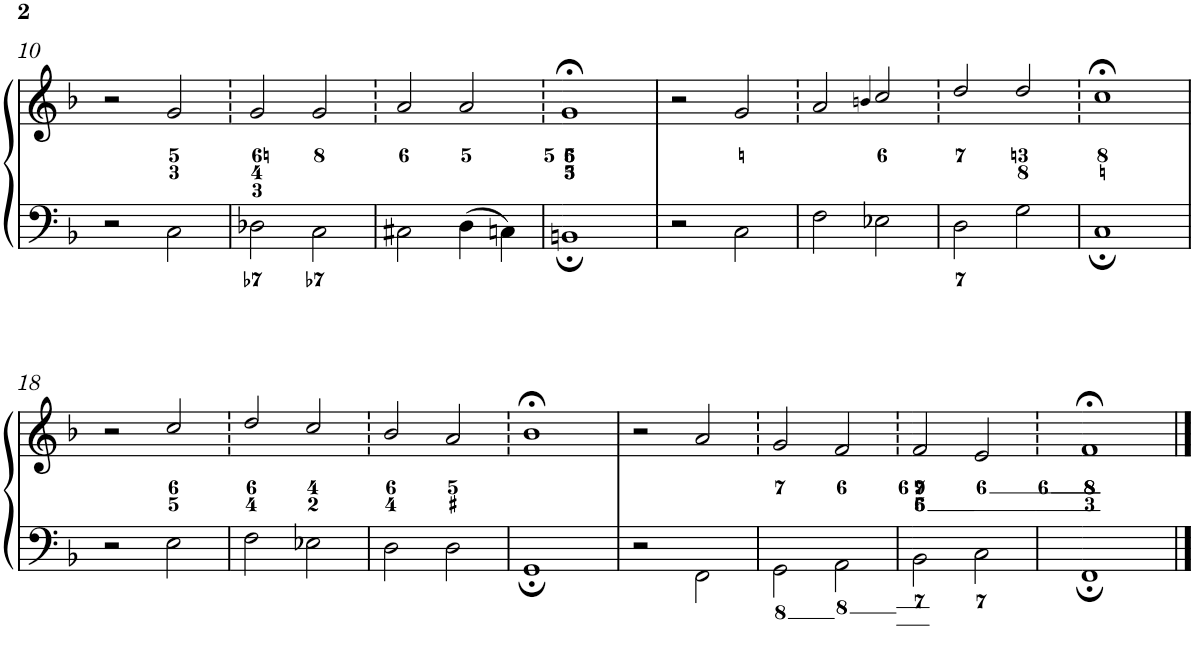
**kern	**kern
*part1	*part1
*staff2	*staff1
*I"Piano	*
*I'Pno.	*
!!LO:PB:g=z
*clefF4	*clefG2
*k[b-]	*k[b-]
*F:	*F:
*M4/4	*M4/4
*met(c)	*met(c)
=10	=10
2r	2r
2C\	2g/
=11	=11
2D-X\	2g/
2C\	2g/
=12	=12
2C#X\	2a/
4D\	2a/
4Cn\	.
=13	=13
1BBn;	1g;<
=14	=14
2r	2r
2C\	2g/
=15	=15
2F\	2a/
.	4qbn/
2E-X\	2cc/
=16	=16
2D\	2dd/
2G\	2dd/
=17	=17
1C;	1cc;<
!!LO:LB:g=z
=18	=18
2r	2r
2E\	2cc/
=19	=19
2F\	2dd/
2E-X\	2cc/
=20	=20
2D\	2b-/
2D\	2a/
=21	=21
1GG;	1b-;<
=22	=22
2r	2r
2FF\	2a/
=23	=23
2GG\	2g/
2AA\	2f/
=24	=24
2BB-\	2f/
2C\	2e/
=25	=25
1FF;	1f;<
==	==
*-	*-
